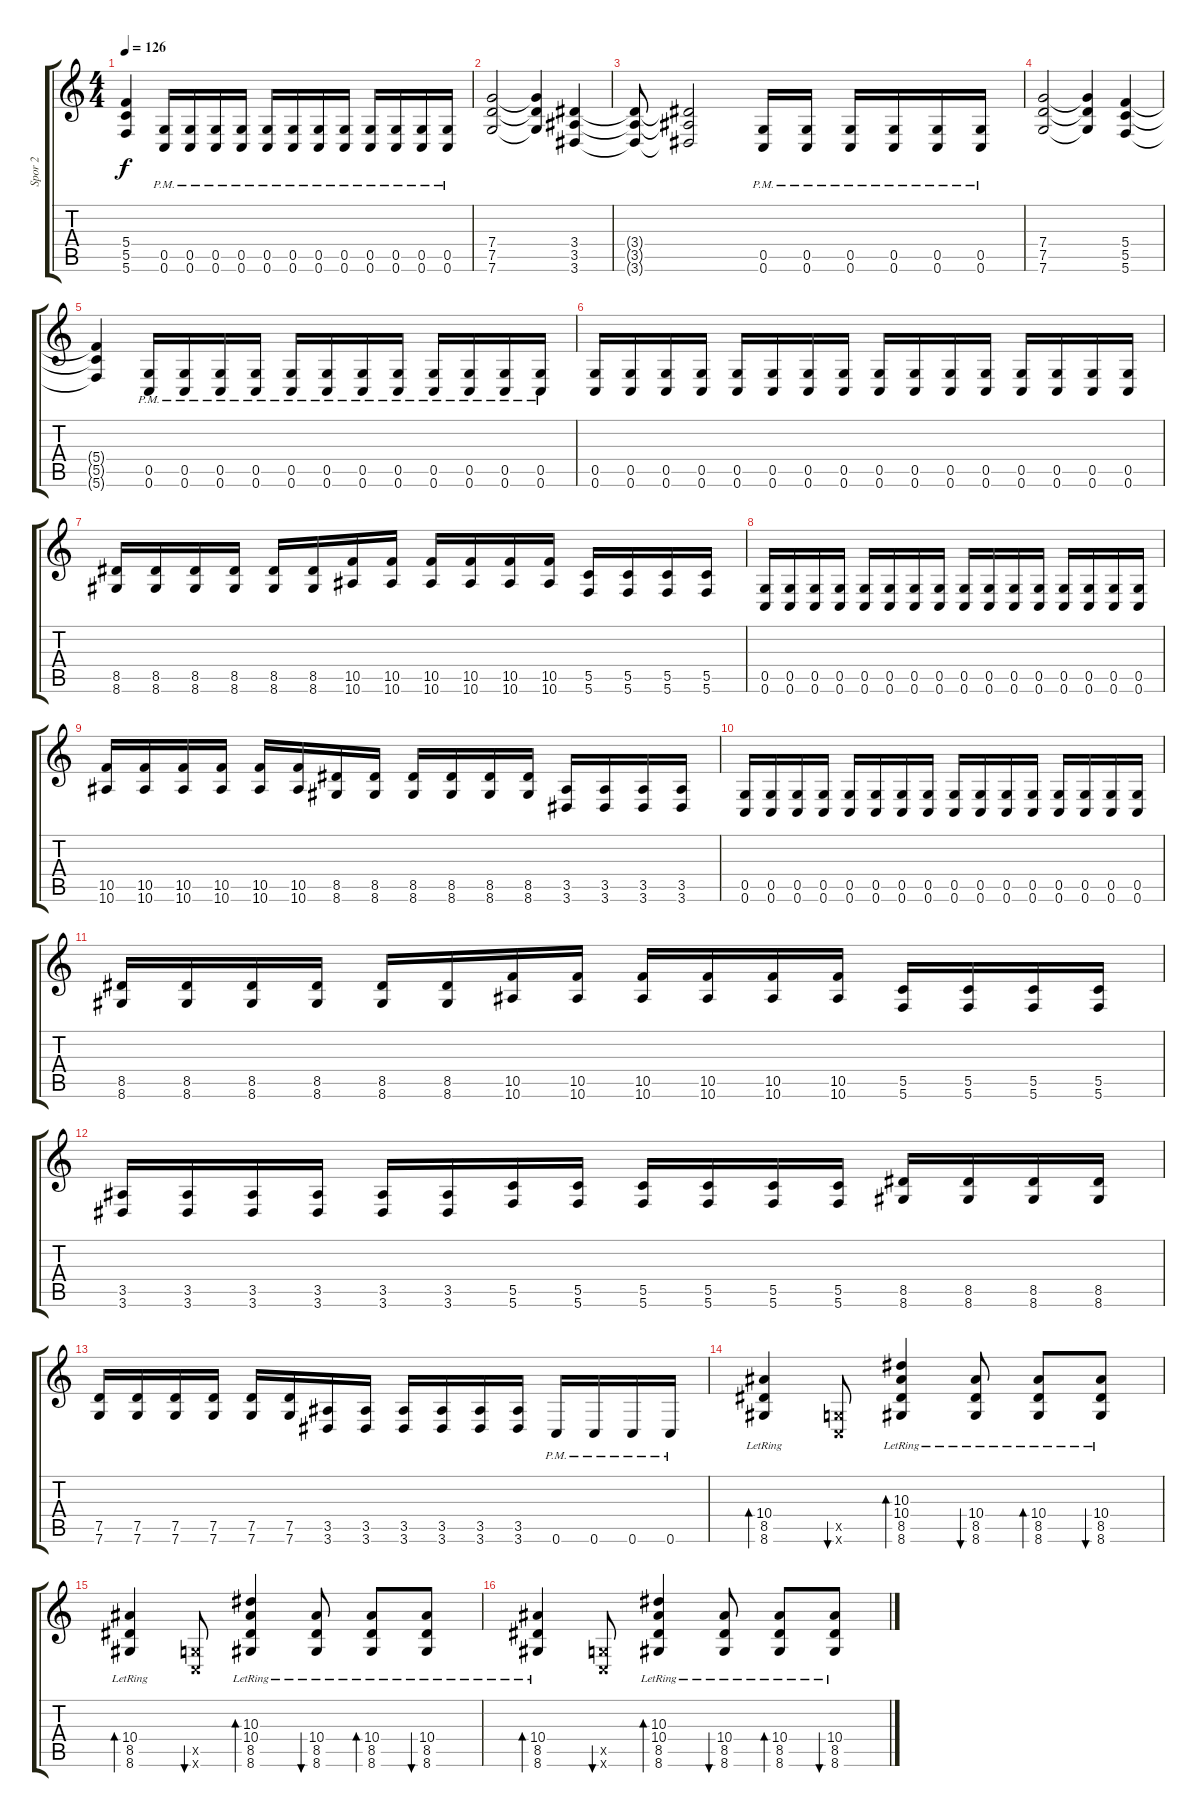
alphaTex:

\track ("Spor 2" "Spor 2") {instrument distortionguitar}
\staff {score tabs}
\tuning (D4 A3 F3 C3 G2 C2) {hide}
\ts (4 4)
\tempo 126
\clef g2
\ks c
(5.4{t} 5.5{t} 5.6{t}).4{dy f} (0.5{pm} 0.6{pm}).16 (0.5{pm} 0.6{pm}).16 (0.5{pm} 0.6{pm}).16 (0.5{pm} 0.6{pm}).16 (0.5{pm} 0.6{pm}).16 (0.5{pm} 0.6{pm}).16 (0.5{pm} 0.6{pm}).16 (0.5{pm} 0.6{pm}).16 (0.5{pm} 0.6{pm}).16 (0.5{pm} 0.6{pm}).16 (0.5{pm} 0.6{pm}).16 (0.5{pm} 0.6{pm}).16 |
(7.4 7.5 7.6).2 (7.4{t} 7.5{t} 7.6{t}).4 (3.4 3.5 3.6).4 |
(3.4{t} 3.5{t} 3.6{t}).8 (3.4{t} 3.5{t} 3.6{t}).2 (0.5{pm} 0.6{pm}).16 (0.5{pm} 0.6{pm}).16 (0.5{pm} 0.6{pm}).16 (0.5{pm} 0.6{pm}).16 (0.5{pm} 0.6{pm}).16 (0.5{pm} 0.6{pm}).16 |
(7.4 7.5 7.6).2 (7.4{t} 7.5{t} 7.6{t}).4 (5.4 5.5 5.6).4 |
(5.4{t} 5.5{t} 5.6{t}).4 (0.5{pm} 0.6{pm}).16 (0.5{pm} 0.6{pm}).16 (0.5{pm} 0.6{pm}).16 (0.5{pm} 0.6{pm}).16 (0.5{pm} 0.6{pm}).16 (0.5{pm} 0.6{pm}).16 (0.5{pm} 0.6{pm}).16 (0.5{pm} 0.6{pm}).16 (0.5{pm} 0.6{pm}).16 (0.5{pm} 0.6{pm}).16 (0.5{pm} 0.6{pm}).16 (0.5{pm} 0.6{pm}).16 |
(0.5 0.6).16 (0.5 0.6).16 (0.5 0.6).16 (0.5 0.6).16 (0.5 0.6).16 (0.5 0.6).16 (0.5 0.6).16 (0.5 0.6).16 (0.5 0.6).16 (0.5 0.6).16 (0.5 0.6).16 (0.5 0.6).16 (0.5 0.6).16 (0.5 0.6).16 (0.5 0.6).16 (0.5 0.6).16 |
(8.5 8.6).16 (8.5 8.6).16 (8.5 8.6).16 (8.5 8.6).16 (8.5 8.6).16 (8.5 8.6).16 (10.5 10.6).16 (10.5 10.6).16 (10.5 10.6).16 (10.5 10.6).16 (10.5 10.6).16 (10.5 10.6).16 (5.5 5.6).16 (5.5 5.6).16 (5.5 5.6).16 (5.5 5.6).16 |
(0.5 0.6).16 (0.5 0.6).16 (0.5 0.6).16 (0.5 0.6).16 (0.5 0.6).16 (0.5 0.6).16 (0.5 0.6).16 (0.5 0.6).16 (0.5 0.6).16 (0.5 0.6).16 (0.5 0.6).16 (0.5 0.6).16 (0.5 0.6).16 (0.5 0.6).16 (0.5 0.6).16 (0.5 0.6).16 |
(10.5 10.6).16 (10.5 10.6).16 (10.5 10.6).16 (10.5 10.6).16 (10.5 10.6).16 (10.5 10.6).16 (8.5 8.6).16 (8.5 8.6).16 (8.5 8.6).16 (8.5 8.6).16 (8.5 8.6).16 (8.5 8.6).16 (3.5 3.6).16 (3.5 3.6).16 (3.5 3.6).16 (3.5 3.6).16 |
(0.5 0.6).16 (0.5 0.6).16 (0.5 0.6).16 (0.5 0.6).16 (0.5 0.6).16 (0.5 0.6).16 (0.5 0.6).16 (0.5 0.6).16 (0.5 0.6).16 (0.5 0.6).16 (0.5 0.6).16 (0.5 0.6).16 (0.5 0.6).16 (0.5 0.6).16 (0.5 0.6).16 (0.5 0.6).16 |
(8.5 8.6).16 (8.5 8.6).16 (8.5 8.6).16 (8.5 8.6).16 (8.5 8.6).16 (8.5 8.6).16 (10.5 10.6).16 (10.5 10.6).16 (10.5 10.6).16 (10.5 10.6).16 (10.5 10.6).16 (10.5 10.6).16 (5.5 5.6).16 (5.5 5.6).16 (5.5 5.6).16 (5.5 5.6).16 |
(3.5 3.6).16 (3.5 3.6).16 (3.5 3.6).16 (3.5 3.6).16 (3.5 3.6).16 (3.5 3.6).16 (5.5 5.6).16 (5.5 5.6).16 (5.5 5.6).16 (5.5 5.6).16 (5.5 5.6).16 (5.5 5.6).16 (8.5 8.6).16 (8.5 8.6).16 (8.5 8.6).16 (8.5 8.6).16 |
(7.5 7.6).16 (7.5 7.6).16 (7.5 7.6).16 (7.5 7.6).16 (7.5 7.6).16 (7.5 7.6).16 (3.5 3.6).16 (3.5 3.6).16 (3.5 3.6).16 (3.5 3.6).16 (3.5 3.6).16 (3.5 3.6).16 0.6{pm}.16 0.6{pm}.16 0.6{pm}.16 0.6{pm}.16 |
(10.4{lr} 8.5{lr} 8.6{lr}).4{bd 240 volume 10} (0.5{x} 0.6{x}).8{bu 120} (10.3 10.4{lr} 8.5{lr} 8.6{lr}).4{bd 240} (10.4{lr} 8.5{lr} 8.6{lr}).8{bu 60} (10.4{lr} 8.5{lr} 8.6{lr}).8{bd 60} (10.4{lr} 8.5{lr} 8.6{lr}).8{bu 60} |
(10.4{lr} 8.5{lr} 8.6{lr}).4{bd 120} (0.5{x} 0.6{x}).8{bu 120} (10.3 10.4{lr} 8.5{lr} 8.6{lr}).4{bd 240} (10.4{lr} 8.5{lr} 8.6{lr}).8{bu 60} (10.4{lr} 8.5{lr} 8.6{lr}).8{bd 60} (10.4{lr} 8.5{lr} 8.6{lr}).8{bu 60} |
(10.4{lr} 8.5{lr} 8.6{lr}).4{bd 120} (0.5{x} 0.6{x}).8{bu 120} (10.3 10.4{lr} 8.5{lr} 8.6{lr}).4{bd 240} (10.4{lr} 8.5{lr} 8.6{lr}).8{bu 60} (10.4{lr} 8.5{lr} 8.6{lr}).8{bd 120} (10.4{lr} 8.5{lr} 8.6{lr}).8{bu 120}
